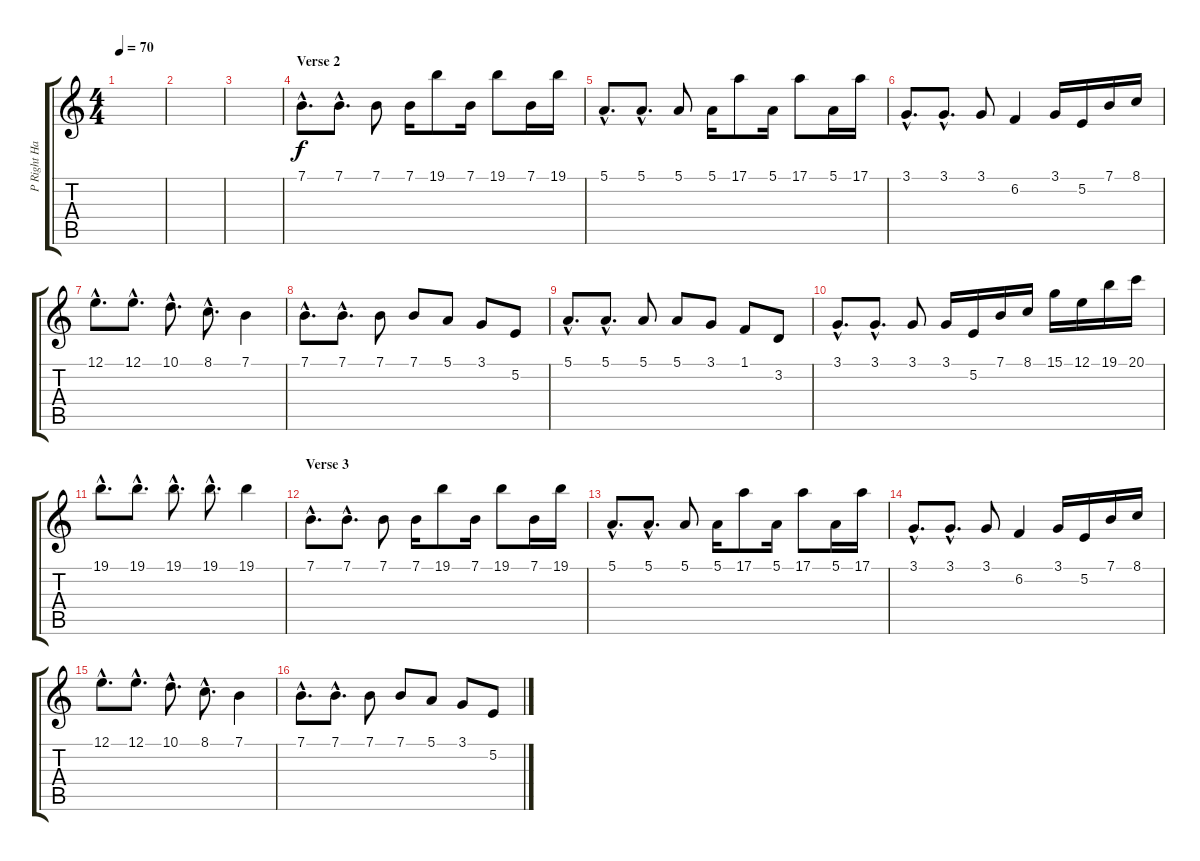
\track ("P Right Hand" "P Right Ha") {instrument acousticgrandpiano}
\staff {score tabs}
\tuning (E4 B3 G3 D3 A2 E2) {hide}
\ts (4 4)
\tempo 70
\clef g2
\ks c
|
|
|
\section ("" "Verse 2")
7.1{hac}.8{d} 7.1{hac}.8{d} 7.1.8 7.1.16 19.1.8 7.1.16 19.1.8 7.1.16 19.1.16 |
5.1{hac}.8{d} 5.1{hac}.8{d} 5.1.8 5.1.16 17.1.8 5.1.16 17.1.8 5.1.16 17.1.16 |
3.1{hac}.8{d} 3.1{hac}.8{d} 3.1.8 6.2.4 3.1.16 5.2.16 7.1.16 8.1.16 |
12.1{hac}.8{d} 12.1{hac}.8{d} 10.1{hac}.8{d} 8.1{hac}.8{d} 7.1.4 |
7.1{hac}.8{d} 7.1{hac}.8{d} 7.1.8 7.1.8 5.1.8 3.1.8 5.2.8 |
5.1{hac}.8{d} 5.1{hac}.8{d} 5.1.8 5.1.8 3.1.8 1.1.8 3.2.8 |
3.1{hac}.8{d} 3.1{hac}.8{d} 3.1.8 3.1.16 5.2.16 7.1.16 8.1.16 15.1.16 12.1.16 19.1.16 20.1.16 |
19.1{hac}.8{d} 19.1{hac}.8{d} 19.1{hac}.8{d} 19.1{hac}.8{d} 19.1.4 |
\section ("" "Verse 3")
7.1{hac}.8{d} 7.1{hac}.8{d} 7.1.8 7.1.16 19.1.8 7.1.16 19.1.8 7.1.16 19.1.16 |
5.1{hac}.8{d} 5.1{hac}.8{d} 5.1.8 5.1.16 17.1.8 5.1.16 17.1.8 5.1.16 17.1.16 |
3.1{hac}.8{d} 3.1{hac}.8{d} 3.1.8 6.2.4 3.1.16 5.2.16 7.1.16 8.1.16 |
12.1{hac}.8{d} 12.1{hac}.8{d} 10.1{hac}.8{d} 8.1{hac}.8{d} 7.1.4 |
7.1{hac}.8{d} 7.1{hac}.8{d} 7.1.8 7.1.8 5.1.8 3.1.8 5.2.8
